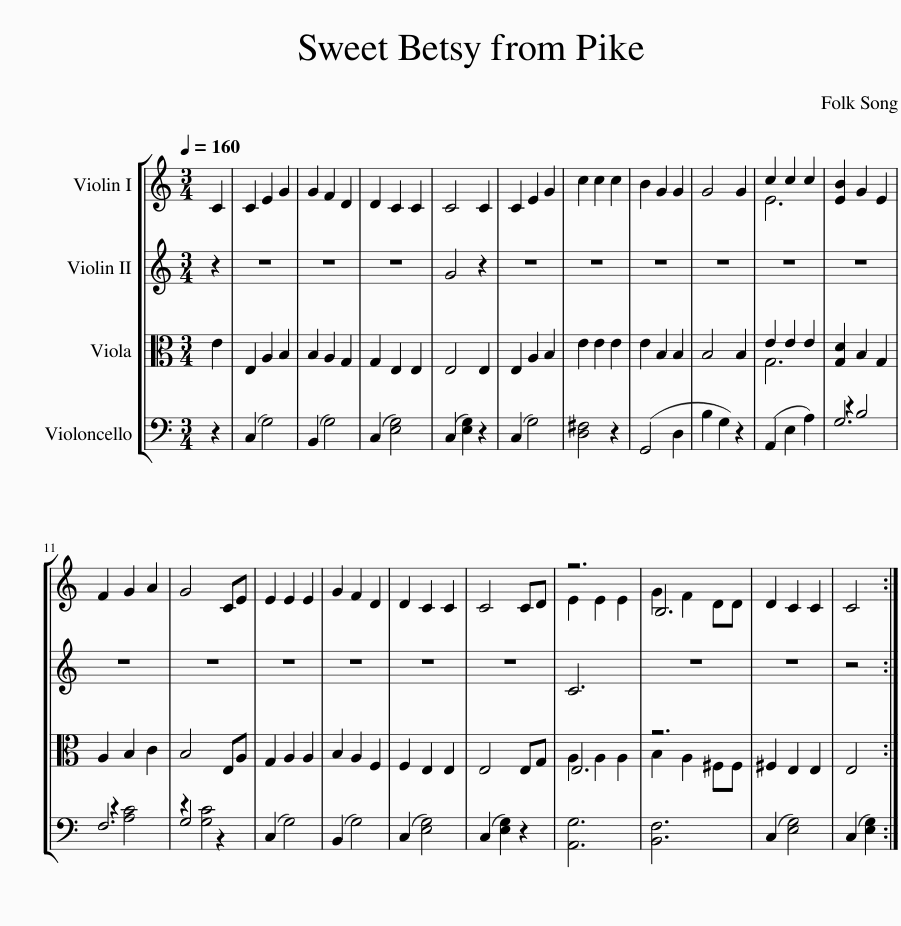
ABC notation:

X:1
%%score [ ( 1 2 ) 3 ( 4 5 ) ( 6 7 8 ) ]
L:1/8
Q:1/4=160
M:3/4
I:linebreak $
K:C
V:1 treble
V:2 treble
V:3 treble
V:4 alto
V:5 alto
V:6 bass
V:7 bass
V:8 bass
V:1
 C2 | C2 E2 G2 | G2 F2 D2 | D2 C2 C2 | C4 C2 | %5
 C2 E2 G2 | c2 c2 c2 | B2 G2 G2 | G4 G2 | c2 c2 c2 | %10
 [EB]2 G2 E2 |$ F2 G2 A2 | G4 CE | E2 E2 E2 | G2 F2 D2 | %15
 D2 C2 C2 | C4 CD | z6 | B,6 | D2 C2 C2 | %20
 C4 :| %21
V:2
 x2 | x6 | x6 | x6 | x6 | %5
 x6 | x6 | x6 | x6 | E6 | %10
 x6 |$ x6 | x6 | x6 | x6 | %15
 x6 | x6 | E2 E2 E2 | G2 F2 DD | x6 | %20
 x4 :| %21
V:3
 z2 | z6 | z6 | z6 | G4 z2 | %5
 z6 | z6 | z6 | z6 | z6 | %10
 z6 |$ z6 | z6 | z6 | z6 | %15
 z6 | z6 | C6 | z6 | z6 | %20
 z4 :| %21
V:4
 E2 | E,2 A,2 B,2 | B,2 A,2 G,2 | G,2 E,2 E,2 | E,4 E,2 | %5
 E,2 A,2 B,2 | E2 E2 E2 | E2 B,2 B,2 | B,4 B,2 | E2 E2 E2 | %10
 [G,D]2 B,2 G,2 |$ A,2 B,2 C2 | B,4 E,A, | G,2 A,2 A,2 | B,2 A,2 F,2 | %15
 F,2 E,2 E,2 | E,4 E,G, | E,6 | z6 | ^F,2 E,2 E,2 | %20
 E,4 :| %21
V:5
 x2 | x6 | x6 | x6 | x6 | %5
 x6 | x6 | x6 | x6 | G,6 | %10
 x6 |$ x6 | x6 | x6 | x6 | %15
 x6 | x6 | A,2 A,2 A,2 | B,2 A,2 ^F,F, | x6 | %20
 x4 :| %21
V:6
 z2 | (C,2 G,4) | (B,,2 G,4) | (C,2 [E,G,]4) | (C,2 [E,G,]2) z2 | %5
 (C,2 G,4) | [D,^F,]4 z2 | (G,,4 D,2) | B,2 G,2 z2 | (A,,2 E,2 A,2) | %10
 G,6 |$ F,6 | G,4 z2 | (C,2 G,4) | (B,,2 G,4) | %15
 (C,2 [E,G,]4) | (C,2 [E,G,]2) z2 | [A,,G,]6 | [B,,F,]6 | (C,2 [E,G,]4) | %20
 (C,2 [E,G,]2) :| %21
V:7
 x2 | x6 | x6 | x6 | x6 | %5
 x6 | x6 | x6 | x6 | x6 | %10
 z2 B,4 |$ x6 | x6 | x6 | x6 | %15
 x6 | x6 | x6 | x6 | x6 | %20
 x4 :| %21
V:8
 x2 | x6 | x6 | x6 | x6 | %5
 x6 | x6 | x6 | x6 | x6 | %10
 x6 |$ z2 [A,C]4 | z2 [G,C]4 | x6 | x6 | %15
 x6 | x6 | x6 | x6 | x6 | %20
 x4 :| %21
